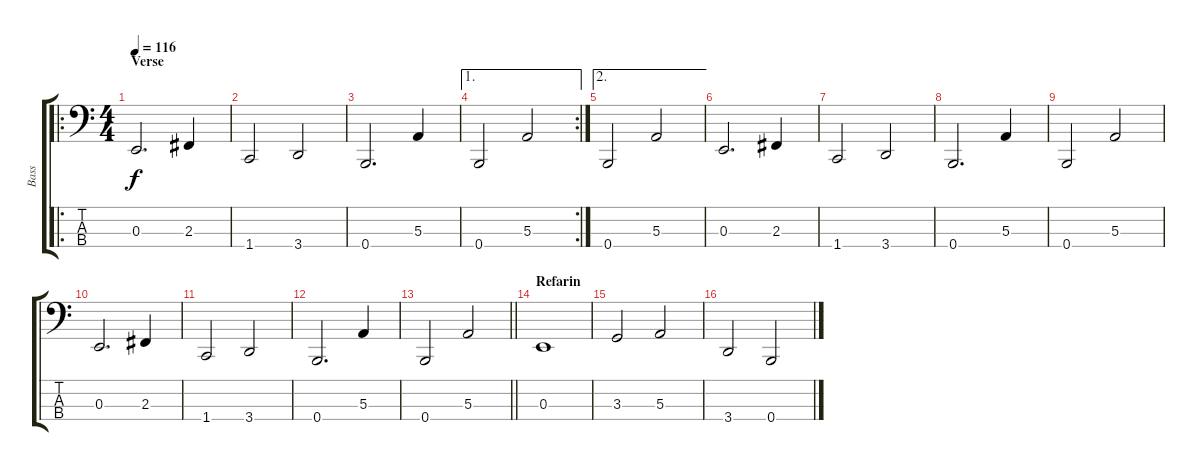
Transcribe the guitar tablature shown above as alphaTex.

\track ("Bass" "Bass") {instrument electricbassfinger}
\staff {score tabs}
\tuning (D2 A1 E1 B0) {hide}
\ro
\ts (4 4)
\section ("" "Verse")
\tempo 116
\clef f4
\ks c
0.3.2{d dy f} 2.3.4 |
1.4.2 3.4.2 |
0.4.2{d} 5.3.4 |
\ae 1
\rc 2
0.4.2 5.3.2 |
\ae 2
0.4.2 5.3.2 |
0.3.2{d} 2.3.4 |
1.4.2 3.4.2 |
0.4.2{d} 5.3.4 |
0.4.2 5.3.2 |
0.3.2{d} 2.3.4 |
1.4.2 3.4.2 |
0.4.2{d} 5.3.4 |
\barLineRight lightlight
0.4.2 5.3.2 |
\section ("" "Refarin")
0.3.1 |
3.3.2 5.3.2 |
3.4.2 0.4.2
